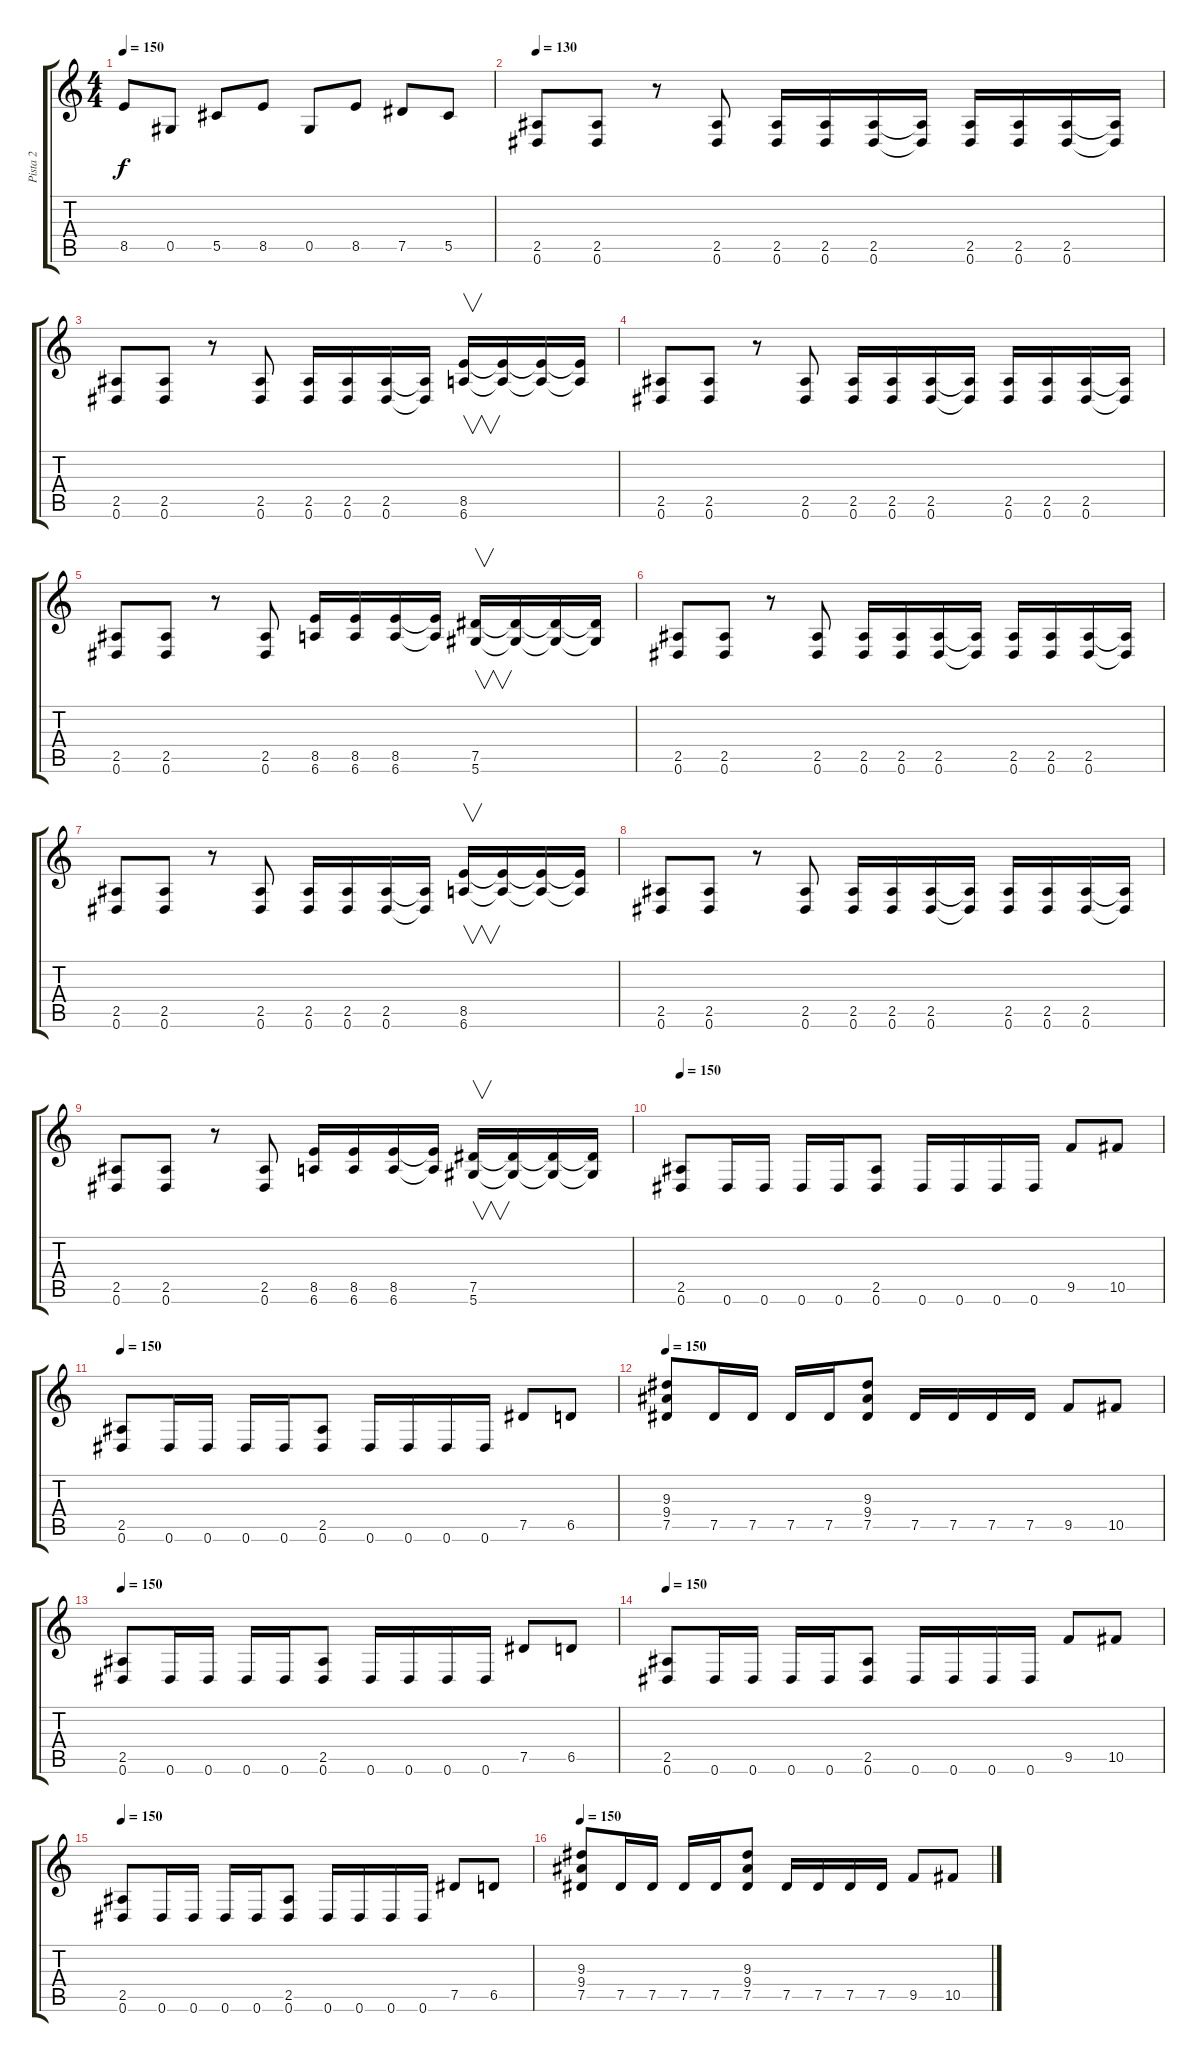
\track ("Pista 2" "Pista 2") {instrument distortionguitar}
\staff {score tabs}
\tuning (Eb4 Bb3 Gb3 Db3 Ab2 Eb2) {hide}
\ts (4 4)
\tempo 150
\clef g2
\ks c
8.5.8{dy f} 0.5.8 5.5.8 8.5.8 0.5.8 8.5.8 7.5.8 5.5.8 |
\tempo 130
(2.5 0.6).8 (2.5 0.6).8 r.8 (2.5 0.6).8 (2.5 0.6).16 (2.5 0.6).16 (2.5 0.6).16 (2.5{t} 0.6{t}).16 (2.5 0.6).16 (2.5 0.6).16 (2.5 0.6).16 (2.5{t} 0.6{t}).16 |
(2.5 0.6).8 (2.5 0.6).8 r.8 (2.5 0.6).8 (2.5 0.6).16 (2.5 0.6).16 (2.5 0.6).16 (2.5{t} 0.6{t}).16 (8.5 6.6).16{v} (8.5{t} 6.6{t}).16 (8.5{t} 6.6{t}).16 (8.5{t} 6.6{t}).16 |
(2.5 0.6).8 (2.5 0.6).8 r.8 (2.5 0.6).8 (2.5 0.6).16 (2.5 0.6).16 (2.5 0.6).16 (2.5{t} 0.6{t}).16 (2.5 0.6).16 (2.5 0.6).16 (2.5 0.6).16 (2.5{t} 0.6{t}).16 |
(2.5 0.6).8 (2.5 0.6).8 r.8 (2.5 0.6).8 (8.5 6.6).16 (8.5 6.6).16 (8.5 6.6).16 (8.5{t} 6.6{t}).16 (7.5 5.6).16{v} (7.5{t} 5.6{t}).16 (7.5{t} 5.6{t}).16 (7.5{t} 5.6{t}).16 |
(2.5 0.6).8 (2.5 0.6).8 r.8 (2.5 0.6).8 (2.5 0.6).16 (2.5 0.6).16 (2.5 0.6).16 (2.5{t} 0.6{t}).16 (2.5 0.6).16 (2.5 0.6).16 (2.5 0.6).16 (2.5{t} 0.6{t}).16 |
(2.5 0.6).8 (2.5 0.6).8 r.8 (2.5 0.6).8 (2.5 0.6).16 (2.5 0.6).16 (2.5 0.6).16 (2.5{t} 0.6{t}).16 (8.5 6.6).16{v} (8.5{t} 6.6{t}).16 (8.5{t} 6.6{t}).16 (8.5{t} 6.6{t}).16 |
(2.5 0.6).8 (2.5 0.6).8 r.8 (2.5 0.6).8 (2.5 0.6).16 (2.5 0.6).16 (2.5 0.6).16 (2.5{t} 0.6{t}).16 (2.5 0.6).16 (2.5 0.6).16 (2.5 0.6).16 (2.5{t} 0.6{t}).16 |
(2.5 0.6).8 (2.5 0.6).8 r.8 (2.5 0.6).8 (8.5 6.6).16 (8.5 6.6).16 (8.5 6.6).16 (8.5{t} 6.6{t}).16 (7.5 5.6).16{v} (7.5{t} 5.6{t}).16 (7.5{t} 5.6{t}).16 (7.5{t} 5.6{t}).16 |
\tempo 150
(2.5 0.6).8 0.6.16 0.6.16 0.6.16 0.6.16 (2.5 0.6).8 0.6.16 0.6.16 0.6.16 0.6.16 9.5.8 10.5.8 |
\tempo 150
(2.5 0.6).8 0.6.16 0.6.16 0.6.16 0.6.16 (2.5 0.6).8 0.6.16 0.6.16 0.6.16 0.6.16 7.5.8 6.5.8 |
\tempo 150
(9.3 9.4 7.5).8{balance 0} 7.5.16 7.5.16 7.5.16 7.5.16 (9.3 9.4 7.5).8 7.5.16 7.5.16 7.5.16 7.5.16 9.5.8 10.5.8 |
\tempo 150
(2.5 0.6).8{balance 8} 0.6.16 0.6.16 0.6.16 0.6.16 (2.5 0.6).8 0.6.16 0.6.16 0.6.16 0.6.16 7.5.8 6.5.8 |
\tempo 150
(2.5 0.6).8 0.6.16 0.6.16 0.6.16 0.6.16 (2.5 0.6).8 0.6.16 0.6.16 0.6.16 0.6.16 9.5.8 10.5.8 |
\tempo 150
(2.5 0.6).8 0.6.16 0.6.16 0.6.16 0.6.16 (2.5 0.6).8 0.6.16 0.6.16 0.6.16 0.6.16 7.5.8 6.5.8 |
\tempo 150
(9.3 9.4 7.5).8{balance 0} 7.5.16 7.5.16 7.5.16 7.5.16 (9.3 9.4 7.5).8 7.5.16 7.5.16 7.5.16 7.5.16 9.5.8 10.5.8
